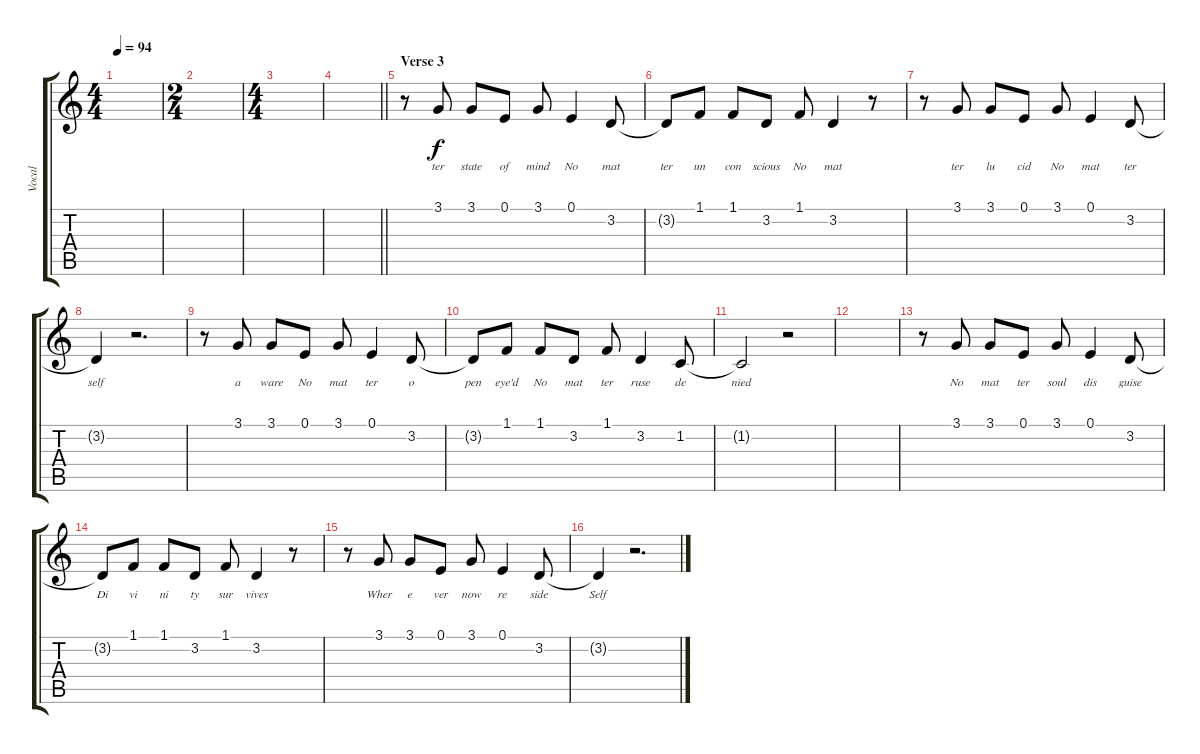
\track ("Vocal" "Vocal") {instrument acousticgrandpiano}
\staff {score tabs}
\tuning (E4 B3 G3 D3 A2 E2) {hide}
\ts (4 4)
\tempo 94
\clef g2
\ks c
|
\ts (2 4)
|
\ts (4 4)
|
\barLineRight lightlight
|
\section ("" "Verse 3")
r.8 3.1.8{lyrics (0 "ter") lyrics (1 "") lyrics (2 "") lyrics (3 "") lyrics (4 "")} 3.1.8{lyrics (0 "state") lyrics (1 "") lyrics (2 "") lyrics (3 "") lyrics (4 "")} 0.1.8{lyrics (0 "of") lyrics (1 "") lyrics (2 "") lyrics (3 "") lyrics (4 "")} 3.1.8{lyrics (0 "mind") lyrics (1 "") lyrics (2 "") lyrics (3 "") lyrics (4 "")} 0.1.4{lyrics (0 "No") lyrics (1 "") lyrics (2 "") lyrics (3 "") lyrics (4 "")} 3.2.8{lyrics (0 "mat") lyrics (1 "") lyrics (2 "") lyrics (3 "") lyrics (4 "")} |
3.2{t}.8{lyrics (0 "ter") lyrics (1 "") lyrics (2 "") lyrics (3 "") lyrics (4 "")} 1.1.8{lyrics (0 "un") lyrics (1 "") lyrics (2 "") lyrics (3 "") lyrics (4 "")} 1.1.8{lyrics (0 "con") lyrics (1 "") lyrics (2 "") lyrics (3 "") lyrics (4 "")} 3.2.8{lyrics (0 "scious") lyrics (1 "") lyrics (2 "") lyrics (3 "") lyrics (4 "")} 1.1.8{lyrics (0 "No") lyrics (1 "") lyrics (2 "") lyrics (3 "") lyrics (4 "")} 3.2.4{lyrics (0 "mat") lyrics (1 "") lyrics (2 "") lyrics (3 "") lyrics (4 "")} r.8 |
r.8 3.1.8{lyrics (0 "ter") lyrics (1 "") lyrics (2 "") lyrics (3 "") lyrics (4 "")} 3.1.8{lyrics (0 "lu") lyrics (1 "") lyrics (2 "") lyrics (3 "") lyrics (4 "")} 0.1.8{lyrics (0 "cid") lyrics (1 "") lyrics (2 "") lyrics (3 "") lyrics (4 "")} 3.1.8{lyrics (0 "No") lyrics (1 "") lyrics (2 "") lyrics (3 "") lyrics (4 "")} 0.1.4{lyrics (0 "mat") lyrics (1 "") lyrics (2 "") lyrics (3 "") lyrics (4 "")} 3.2.8{lyrics (0 "ter") lyrics (1 "") lyrics (2 "") lyrics (3 "") lyrics (4 "")} |
3.2{t}.4{lyrics (0 "self") lyrics (1 "") lyrics (2 "") lyrics (3 "") lyrics (4 "")} r.2{d} |
r.8 3.1.8{lyrics (0 "a") lyrics (1 "") lyrics (2 "") lyrics (3 "") lyrics (4 "")} 3.1.8{lyrics (0 "ware") lyrics (1 "") lyrics (2 "") lyrics (3 "") lyrics (4 "")} 0.1.8{lyrics (0 "No") lyrics (1 "") lyrics (2 "") lyrics (3 "") lyrics (4 "")} 3.1.8{lyrics (0 "mat") lyrics (1 "") lyrics (2 "") lyrics (3 "") lyrics (4 "")} 0.1.4{lyrics (0 "ter") lyrics (1 "") lyrics (2 "") lyrics (3 "") lyrics (4 "")} 3.2.8{lyrics (0 "o") lyrics (1 "") lyrics (2 "") lyrics (3 "") lyrics (4 "")} |
3.2{t}.8{lyrics (0 "pen") lyrics (1 "") lyrics (2 "") lyrics (3 "") lyrics (4 "")} 1.1.8{lyrics (0 "eye'd") lyrics (1 "") lyrics (2 "") lyrics (3 "") lyrics (4 "")} 1.1.8{lyrics (0 "No") lyrics (1 "") lyrics (2 "") lyrics (3 "") lyrics (4 "")} 3.2.8{lyrics (0 "mat") lyrics (1 "") lyrics (2 "") lyrics (3 "") lyrics (4 "")} 1.1.8{lyrics (0 "ter") lyrics (1 "") lyrics (2 "") lyrics (3 "") lyrics (4 "")} 3.2.4{lyrics (0 "ruse") lyrics (1 "") lyrics (2 "") lyrics (3 "") lyrics (4 "")} 1.2.8{lyrics (0 "de") lyrics (1 "") lyrics (2 "") lyrics (3 "") lyrics (4 "")} |
1.2{t}.2{lyrics (0 "nied") lyrics (1 "") lyrics (2 "") lyrics (3 "") lyrics (4 "")} r.2 |
|
r.8 3.1.8{lyrics (0 "No") lyrics (1 "") lyrics (2 "") lyrics (3 "") lyrics (4 "")} 3.1.8{lyrics (0 "mat") lyrics (1 "") lyrics (2 "") lyrics (3 "") lyrics (4 "")} 0.1.8{lyrics (0 "ter") lyrics (1 "") lyrics (2 "") lyrics (3 "") lyrics (4 "")} 3.1.8{lyrics (0 "soul") lyrics (1 "") lyrics (2 "") lyrics (3 "") lyrics (4 "")} 0.1.4{lyrics (0 "dis") lyrics (1 "") lyrics (2 "") lyrics (3 "") lyrics (4 "")} 3.2.8{lyrics (0 "guise") lyrics (1 "") lyrics (2 "") lyrics (3 "") lyrics (4 "")} |
3.2{t}.8{lyrics (0 "Di") lyrics (1 "") lyrics (2 "") lyrics (3 "") lyrics (4 "")} 1.1.8{lyrics (0 "vi") lyrics (1 "") lyrics (2 "") lyrics (3 "") lyrics (4 "")} 1.1.8{lyrics (0 "ni") lyrics (1 "") lyrics (2 "") lyrics (3 "") lyrics (4 "")} 3.2.8{lyrics (0 "ty") lyrics (1 "") lyrics (2 "") lyrics (3 "") lyrics (4 "")} 1.1.8{lyrics (0 "sur") lyrics (1 "") lyrics (2 "") lyrics (3 "") lyrics (4 "")} 3.2.4{lyrics (0 "vives") lyrics (1 "") lyrics (2 "") lyrics (3 "") lyrics (4 "")} r.8 |
r.8 3.1.8{lyrics (0 "Wher") lyrics (1 "") lyrics (2 "") lyrics (3 "") lyrics (4 "")} 3.1.8{lyrics (0 "e") lyrics (1 "") lyrics (2 "") lyrics (3 "") lyrics (4 "")} 0.1.8{lyrics (0 "ver") lyrics (1 "") lyrics (2 "") lyrics (3 "") lyrics (4 "")} 3.1.8{lyrics (0 "now") lyrics (1 "") lyrics (2 "") lyrics (3 "") lyrics (4 "")} 0.1.4{lyrics (0 "re") lyrics (1 "") lyrics (2 "") lyrics (3 "") lyrics (4 "")} 3.2.8{lyrics (0 "side") lyrics (1 "") lyrics (2 "") lyrics (3 "") lyrics (4 "")} |
3.2{t}.4{lyrics (0 "Self") lyrics (1 "") lyrics (2 "") lyrics (3 "") lyrics (4 "")} r.2{d}
